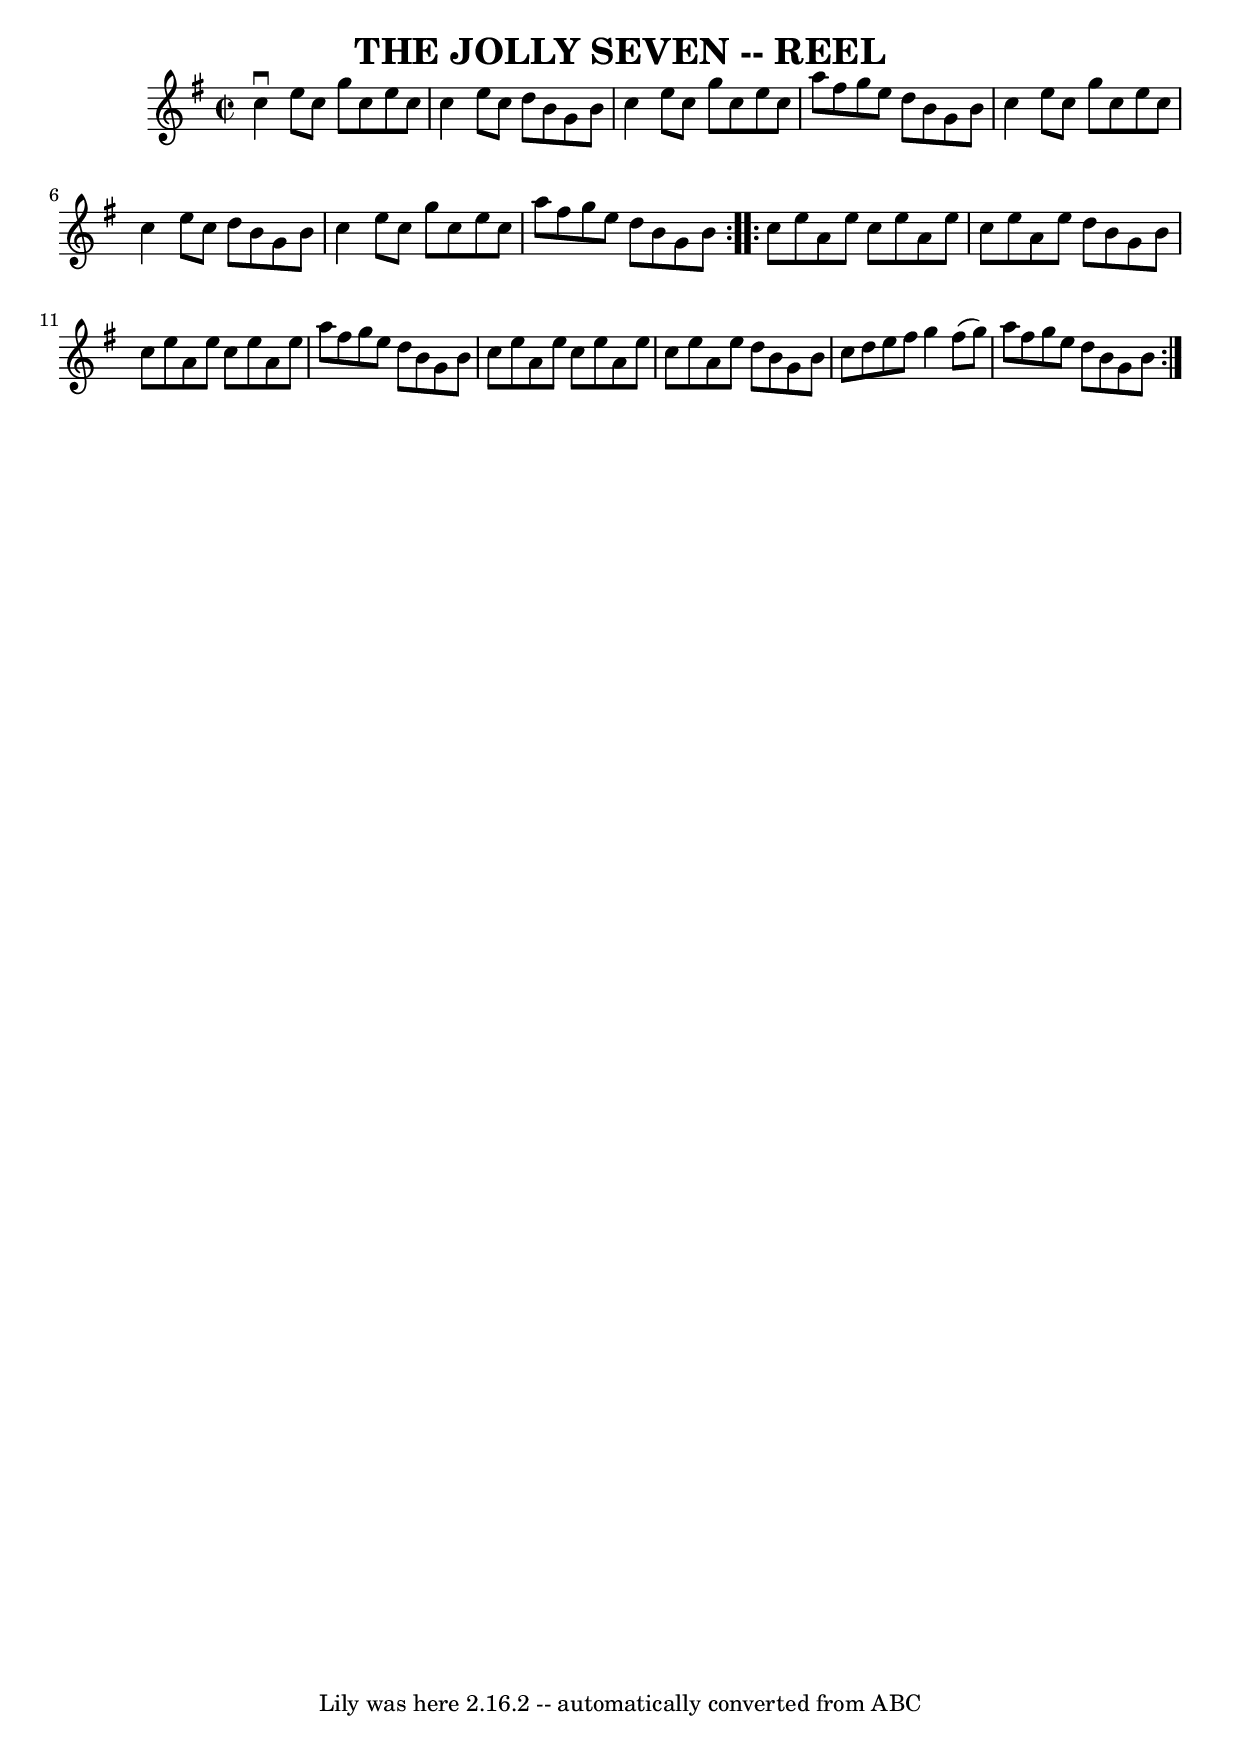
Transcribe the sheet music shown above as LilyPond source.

\version "2.16.2"
\include "Mammoth.ily"
\header {
  %% book = "Ryan's Mammoth Collection of Fiddle Tunes"
  crossRefNumber = "1"
  footnotes = ""
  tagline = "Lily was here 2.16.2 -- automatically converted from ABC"
  title = "THE JOLLY SEVEN -- REEL"

}
voicedefault =  {



  \repeat volta 2 {

    \override Staff.TimeSignature #'style = #'C
    \time 2/2 
    \key a \dorian
 c''4^\downbow e''8 c''8 g''8 c''8    
    e''8 c''8    |
    c''4 e''8 c''8 d''8 b'8 g'8 b'8    
    |
    c''4 e''8 c''8 g''8 c''8 e''8 c''8    |
    
    a''8 fis''8 g''8 e''8 d''8 b'8 g'8 b'8    |
    
    |
    c''4 e''8 c''8 g''8 c''8 e''8 c''8    |
    
    c''4 e''8 c''8 d''8 b'8 g'8 b'8    |
    c''4 e''8    
    c''8 g''8 c''8 e''8 c''8    |
    a''8 fis''8 g''8    
    e''8 d''8 b'8 g'8 b'8    
  }     
  \repeat volta 2 {
    c''8 e''8    
    a'8 e''8 c''8 e''8 a'8 e''8    |
    c''8 e''8 a'8    
    e''8 d''8 b'8 g'8 b'8    |
    c''8 e''8 a'8 e''8    
    c''8 e''8 a'8 e''8    |
    a''8 fis''8 g''8 e''8    
    d''8 b'8 g'8 b'8    |
    |
    c''8 e''8 a'8    
    e''8 c''8 e''8 a'8 e''8    |
    c''8 e''8 a'8 e''8   
    d''8 b'8 g'8 b'8    |
    c''8 d''8 e''8 fis''8 g''4 
    fis''8 (g''8)   |
    a''8 fis''8 g''8 e''8 d''8    
    b'8 g'8 b'8    
  }   

}

\score{
  <<

    \context Staff="default"
    {
      \voicedefault 
      
    }

  >>
  \layout {
    
  }
  \midi {
  }

}
